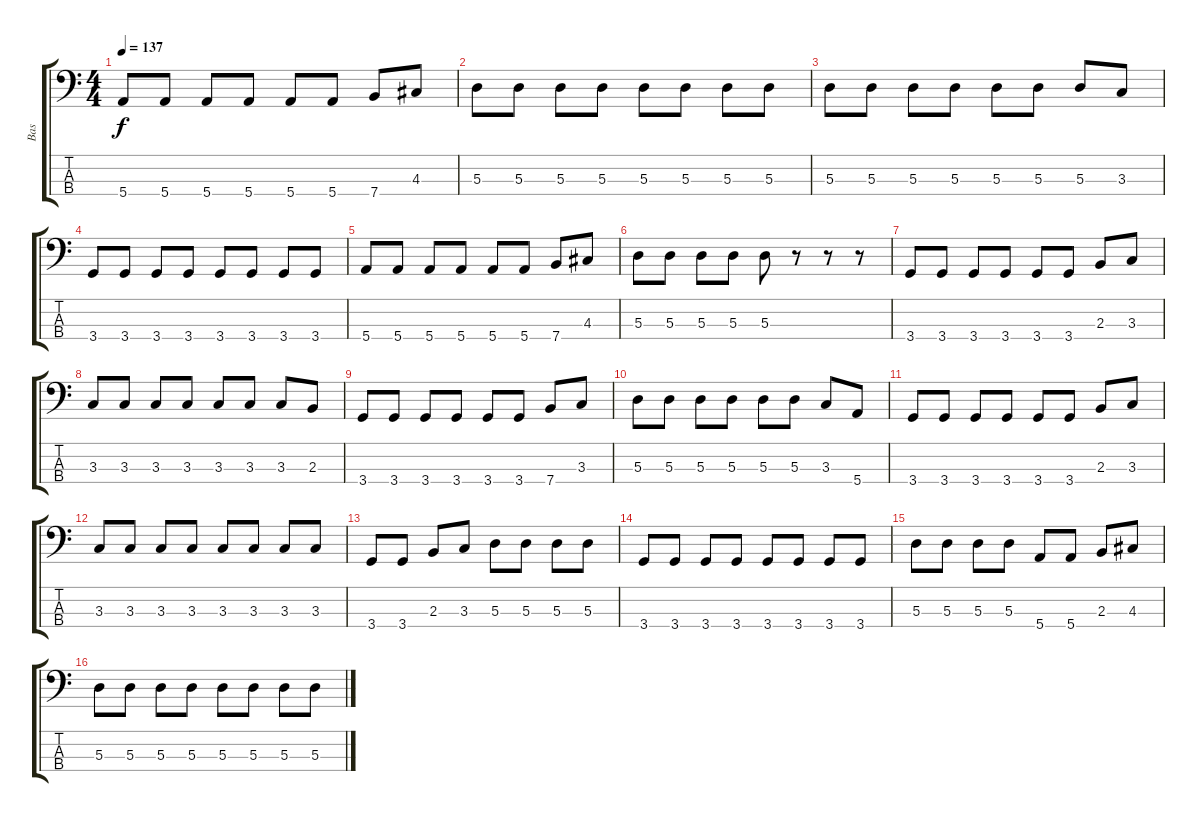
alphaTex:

\track ("Bas" "Bas") {instrument acousticguitarnylon}
\staff {score tabs}
\tuning (G2 D2 A1 E1) {hide}
\ts (4 4)
\tempo 137
\clef f4
\ks c
5.4.8{dy f} 5.4.8 5.4.8 5.4.8 5.4.8 5.4.8 7.4.8 4.3.8 |
5.3.8 5.3.8 5.3.8 5.3.8 5.3.8 5.3.8 5.3.8 5.3.8 |
5.3.8 5.3.8 5.3.8 5.3.8 5.3.8 5.3.8 5.3.8 3.3.8 |
3.4.8 3.4.8 3.4.8 3.4.8 3.4.8 3.4.8 3.4.8 3.4.8 |
5.4.8 5.4.8 5.4.8 5.4.8 5.4.8 5.4.8 7.4.8 4.3.8 |
5.3.8 5.3.8 5.3.8 5.3.8 5.3.8 r.8 r.8 r.8 |
3.4.8 3.4.8 3.4.8 3.4.8 3.4.8 3.4.8 2.3.8 3.3.8 |
3.3.8 3.3.8 3.3.8 3.3.8 3.3.8 3.3.8 3.3.8 2.3.8 |
3.4.8 3.4.8 3.4.8 3.4.8 3.4.8 3.4.8 7.4.8 3.3.8 |
5.3.8 5.3.8 5.3.8 5.3.8 5.3.8 5.3.8 3.3.8 5.4.8 |
3.4.8 3.4.8 3.4.8 3.4.8 3.4.8 3.4.8 2.3.8 3.3.8 |
3.3.8 3.3.8 3.3.8 3.3.8 3.3.8 3.3.8 3.3.8 3.3.8 |
3.4.8 3.4.8 2.3.8 3.3.8 5.3.8 5.3.8 5.3.8 5.3.8 |
3.4.8 3.4.8 3.4.8 3.4.8 3.4.8 3.4.8 3.4.8 3.4.8 |
5.3.8 5.3.8 5.3.8 5.3.8 5.4.8 5.4.8 2.3.8 4.3.8 |
5.3.8 5.3.8 5.3.8 5.3.8 5.3.8 5.3.8 5.3.8 5.3.8
